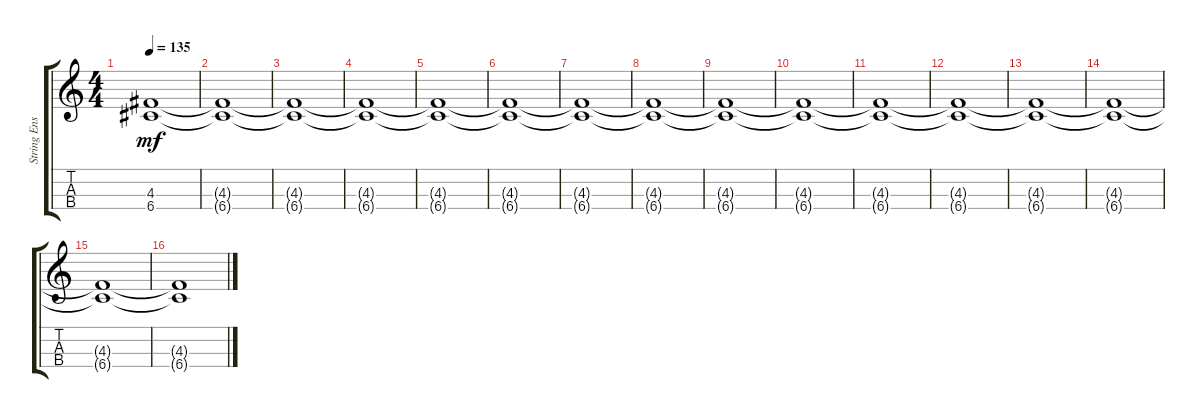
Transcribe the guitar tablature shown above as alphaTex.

\track ("String Ensemble 1 (low) (echo)" "String Ens") {instrument stringensemble1}
\staff {score tabs}
\tuning (E5 A4 D4 G3) {hide}
\ts (4 4)
\tempo 135
\clef g2
\ks c
(4.3{t} 6.4{t}).1{dy mf} |
(4.3{t} 6.4{t}).1 |
(4.3{t} 6.4{t}).1 |
(4.3{t} 6.4{t}).1 |
(4.3{t} 6.4{t}).1 |
(4.3{t} 6.4{t}).1 |
(4.3{t} 6.4{t}).1 |
(4.3{t} 6.4{t}).1 |
(4.3{t} 6.4{t}).1 |
(4.3{t} 6.4{t}).1 |
(4.3{t} 6.4{t}).1 |
(4.3{t} 6.4{t}).1 |
(4.3{t} 6.4{t}).1 |
(4.3{t} 6.4{t}).1 |
(4.3{t} 6.4{t}).1 |
(4.3{t} 6.4{t}).1
